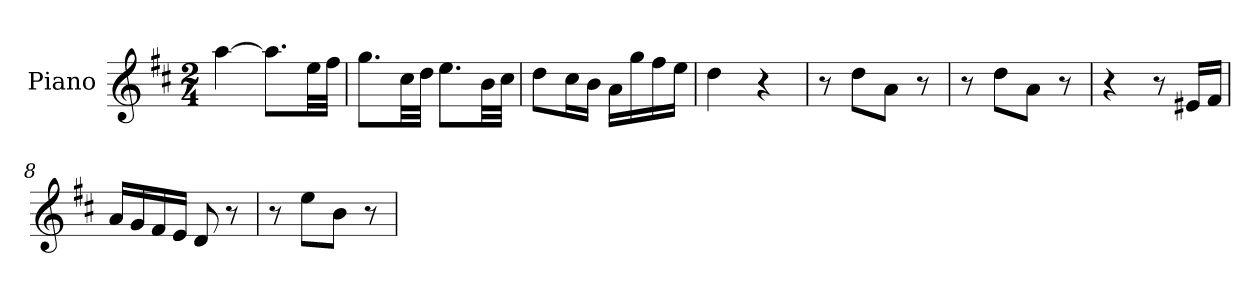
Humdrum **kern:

**kern
*part1
*staff1
*I"Piano
*I'Pno.
*clefG2
*k[f#c#]
*M2/4
=1
[4aa\
8.aa\L]
32ee\LL
32ff#\JJJ
=2
8.gg\L
32cc#\LL
32dd\JJJ
8.ee\L
32b\LL
32cc#\JJJ
=3
8dd\L
16cc#\L
16b\JJ
16a\LL
16gg\
16ff#\
16ee\JJ
=4
4dd\
4r
=5
8r
8dd\L
8a\J
8r
=6
8r
8dd\L
8a\J
8r
=7
4r
8r
16e#X/LL
16f#/JJ
=8
16a/LL
16g/
16f#/
16e/JJ
8d/
8r
=9
8r
8ee\L
8b\J
8r
=
*-
